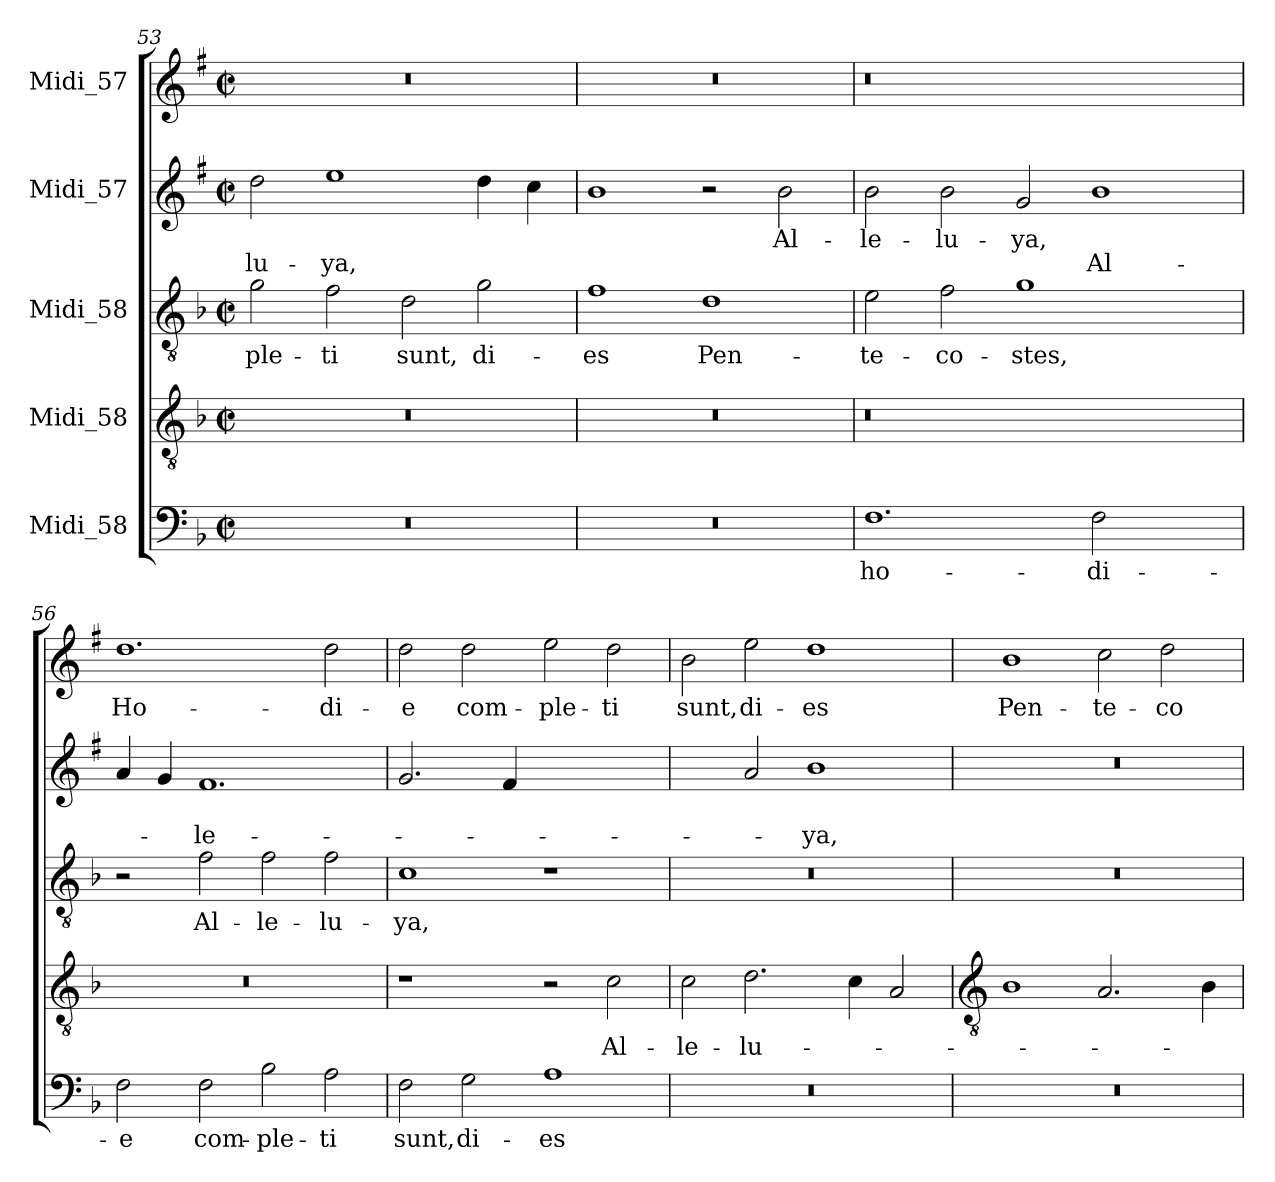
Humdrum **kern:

**kern	**text	**kern	**text	**kern	**text	**kern	**text	**text	**kern	**text
*part5	*part5	*part4	*part4	*part3	*part3	*part2	*part2	*part2	*part1	*part1
*staff5	*staff5	*staff4	*staff4	*staff3	*staff3	*staff2	*staff2	*staff2	*staff1	*staff1
*I"Midi_58	*	*I"Midi_58	*	*I"Midi_58	*	*I"Midi_57	*	*	*I"Midi_57	*
!!LO:LB:g=z
*clefF4	*	*clefGv2	*	*clefGv2	*	*clefG2	*	*	*clefG2	*
*	*	*	*	*	*	*ITrd1c2	*	*	*ITrd1c2	*
*k[b-]	*	*k[b-]	*	*k[b-]	*	*k[b-]	*	*	*k[b-]	*
*F:	*	*F:	*	*F:	*	*F:	*	*	*F:	*
*M4/2	*	*M4/2	*	*M4/2	*	*M4/2	*	*	*M4/2	*
*met(c|)	*	*met(c|)	*	*met(c|)	*	*met(c|)	*	*	*met(c|)	*
=53	=53	=53	=53	=53	=53	=53	=53	=53	=53	=53
!	!	!	!	!	!LO:LY:b	!	!	!LO:LY:b	!	!
0r	.	0r	.	2g	-ple-	2cc	.	-lu-	0r	.
!	!	!	!	!	!LO:LY:b	!	!	!LO:LY:b	!	!
.	.	.	.	2f	-ti	1dd	.	-ya,	.	.
!	!	!	!	!	!LO:LY:b	!	!	!	!	!
.	.	.	.	2d	sunt,	.	.	.	.	.
!	!	!	!	!	!LO:LY:b	!	!	!	!	!
.	.	.	.	2g	di-	4cc	.	.	.	.
.	.	.	.	.	.	4b-	.	.	.	.
=54	=54	=54	=54	=54	=54	=54	=54	=54	=54	=54
!	!	!	!	!	!LO:LY:b	!	!	!	!	!
0r	.	0r	.	1f	-es	1a	.	.	0r	.
!	!	!	!	!	!LO:LY:b	!	!	!	!	!
.	.	.	.	1d	Pen-	2r	.	.	.	.
!	!	!	!	!	!	!	!LO:LY:b	!	!	!
.	.	.	.	.	.	2a	Al-	.	.	.
=55	=55	=55	=55	=55	=55	=55	=55	=55	=55	=55
!	!LO:LY:b	!	!	!	!LO:LY:b	!	!LO:LY:b	!	!	!
1.F	ho-	0r	.	2e	-te-	2a	-le-	.	0r	.
!	!	!	!	!	!LO:LY:b	!	!LO:LY:b	!	!	!
.	.	.	.	2f	-co-	2a	-lu-	.	.	.
!	!	!	!	!	!LO:LY:b	!	!LO:LY:b	!	!	!
.	.	.	.	1g	-stes,	2f	-ya,	.	.	.
!	!LO:LY:b	!	!	!	!	!	!	!LO:LY:b	!	!
2F	-di-	.	.	.	.	1a	.	Al-	.	.
2ryy	.	2ryy	.	2ryy	.	.	.	.	2ryy	.
=56	=56	=56	=56	=56	=56	=56	=56	=56	=56	=56
!	!LO:LY:b	!	!	!	!	!	!	!	!	!LO:LY:b
2F	-e	0r	.	2r	.	4g	.	.	1.cc	Ho-
.	.	.	.	.	.	4f	.	.	.	.
!	!LO:LY:b	!	!	!	!LO:LY:b	!	!	!LO:LY:b	!	!
2F	com-	.	.	2f	Al-	1.e	.	-le-	.	.
!	!LO:LY:b	!	!	!	!LO:LY:b	!	!	!	!	!
2B-	-ple-	.	.	2f	-le-	.	.	.	.	.
!	!LO:LY:b	!	!	!	!LO:LY:b	!	!	!	!	!LO:LY:b
2A	-ti	.	.	2f	-lu-	.	.	.	2cc	-di-
=57	=57	=57	=57	=57	=57	=57	=57	=57	=57	=57
!	!LO:LY:b	!	!	!	!LO:LY:b	!	!	!	!	!LO:LY:b
2F	sunt,	1r	.	1c	-ya,	2.f	.	.	2cc	-e
!	!LO:LY:b	!	!	!	!	!	!	!	!	!LO:LY:b
2G	di-	.	.	.	.	.	.	.	2cc	com-
.	.	.	.	.	.	4e	.	.	.	.
!	!LO:LY:b	!	!	!	!	!	!	!LO:LY:b	!	!LO:LY:b
1A	-es	2r	.	1r	.	[2ayy	.	-lu-	2dd	-ple-
!	!	!	!LO:LY:b	!	!	!	!	!	!	!LO:LY:b
.	.	2c	Al-	.	.	2ryy	.	.	2cc	-ti
!!LO:LB:g=z
=58	=58	=58	=58	=58	=58	=58	=58	=58	=58	=58
!	!	!	!LO:LY:b	!	!	!	!	!	!	!LO:LY:b
0r	.	2c	-le-	0r	.	2ayy]	.	.	2a	sunt,
!	!	!	!LO:LY:b	!	!	!	!	!	!	!LO:LY:b
.	.	2.d	-lu-	.	.	2g	.	.	2dd	di-
!	!	!	!	!	!	!	!	!LO:LY:b	!	!LO:LY:b
.	.	.	.	.	.	1a	.	-ya,	1cc	-es
.	.	4c	.	.	.	.	.	.	.	.
.	.	2A	.	.	.	.	.	.	.	.
!!LO:LB:g=z
=59	=59	=59	=59	=59	=59	=59	=59	=59	=59	=59
*	*	*clefGv2	*	*	*	*	*	*	*	*
!	!	!	!	!	!	!	!	!	!	!LO:LY:b
0r	.	1B-	.	0r	.	0r	.	.	1a	Pen-
!	!	!	!	!	!	!	!	!	!	!LO:LY:b
.	.	2.A	.	.	.	.	.	.	2b-	-te-
!	!	!	!	!	!	!	!	!	!	!LO:LY:b
.	.	.	.	.	.	.	.	.	2cc	-co-
.	.	4B-	.	.	.	.	.	.	.	.
=	=	=	=	=	=	=	=	=	=	=
*-	*-	*-	*-	*-	*-	*-	*-	*-	*-	*-
